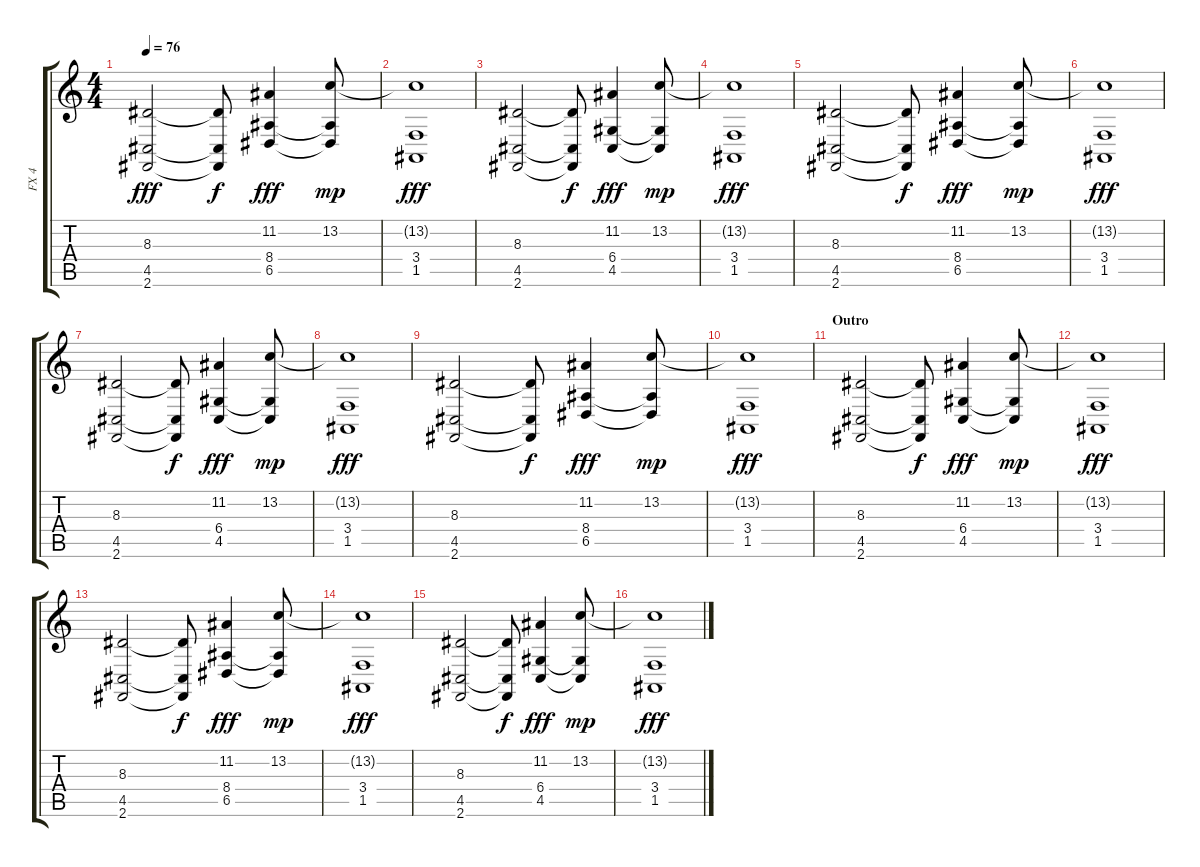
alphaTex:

\track ("FX 4" "FX 4") {instrument fx6goblins}
\staff {score tabs}
\tuning (E4 B3 G3 D3 A2 E2) {hide}
\ts (4 4)
\tempo 76
\clef g2
\ks c
(8.3 4.5 2.6).2{dy fff} (8.3{t} 4.5{t} 2.6{t}).8{dy f} (11.2 8.4 6.5).4{dy fff} (13.2 8.4{t} 6.5{t}).8{dy mp} |
(13.2{t} 3.4 1.5).1{dy fff} |
(8.3 4.5 2.6).2 (8.3{t} 4.5{t} 2.6{t}).8{dy f} (11.2 6.4 4.5).4{dy fff} (13.2 6.4{t} 4.5{t}).8{dy mp} |
(13.2{t} 3.4 1.5).1{dy fff} |
(8.3 4.5 2.6).2 (8.3{t} 4.5{t} 2.6{t}).8{dy f} (11.2 8.4 6.5).4{dy fff} (13.2 8.4{t} 6.5{t}).8{dy mp} |
(13.2{t} 3.4 1.5).1{dy fff} |
(8.3 4.5 2.6).2 (8.3{t} 4.5{t} 2.6{t}).8{dy f} (11.2 6.4 4.5).4{dy fff} (13.2 6.4{t} 4.5{t}).8{dy mp} |
(13.2{t} 3.4 1.5).1{dy fff} |
(8.3 4.5 2.6).2 (8.3{t} 4.5{t} 2.6{t}).8{dy f} (11.2 8.4 6.5).4{dy fff} (13.2 8.4{t} 6.5{t}).8{dy mp} |
(13.2{t} 3.4 1.5).1{dy fff} |
\section ("" "Outro")
(8.3 4.5 2.6).2 (8.3{t} 4.5{t} 2.6{t}).8{dy f} (11.2 6.4 4.5).4{dy fff} (13.2 6.4{t} 4.5{t}).8{dy mp} |
(13.2{t} 3.4 1.5).1{dy fff} |
(8.3 4.5 2.6).2 (8.3{t} 4.5{t} 2.6{t}).8{dy f} (11.2 8.4 6.5).4{dy fff} (13.2 8.4{t} 6.5{t}).8{dy mp} |
(13.2{t} 3.4 1.5).1{dy fff} |
(8.3 4.5 2.6).2 (8.3{t} 4.5{t} 2.6{t}).8{dy f} (11.2 6.4 4.5).4{dy fff} (13.2 6.4{t} 4.5{t}).8{dy mp} |
(13.2{t} 3.4 1.5).1{dy fff}
